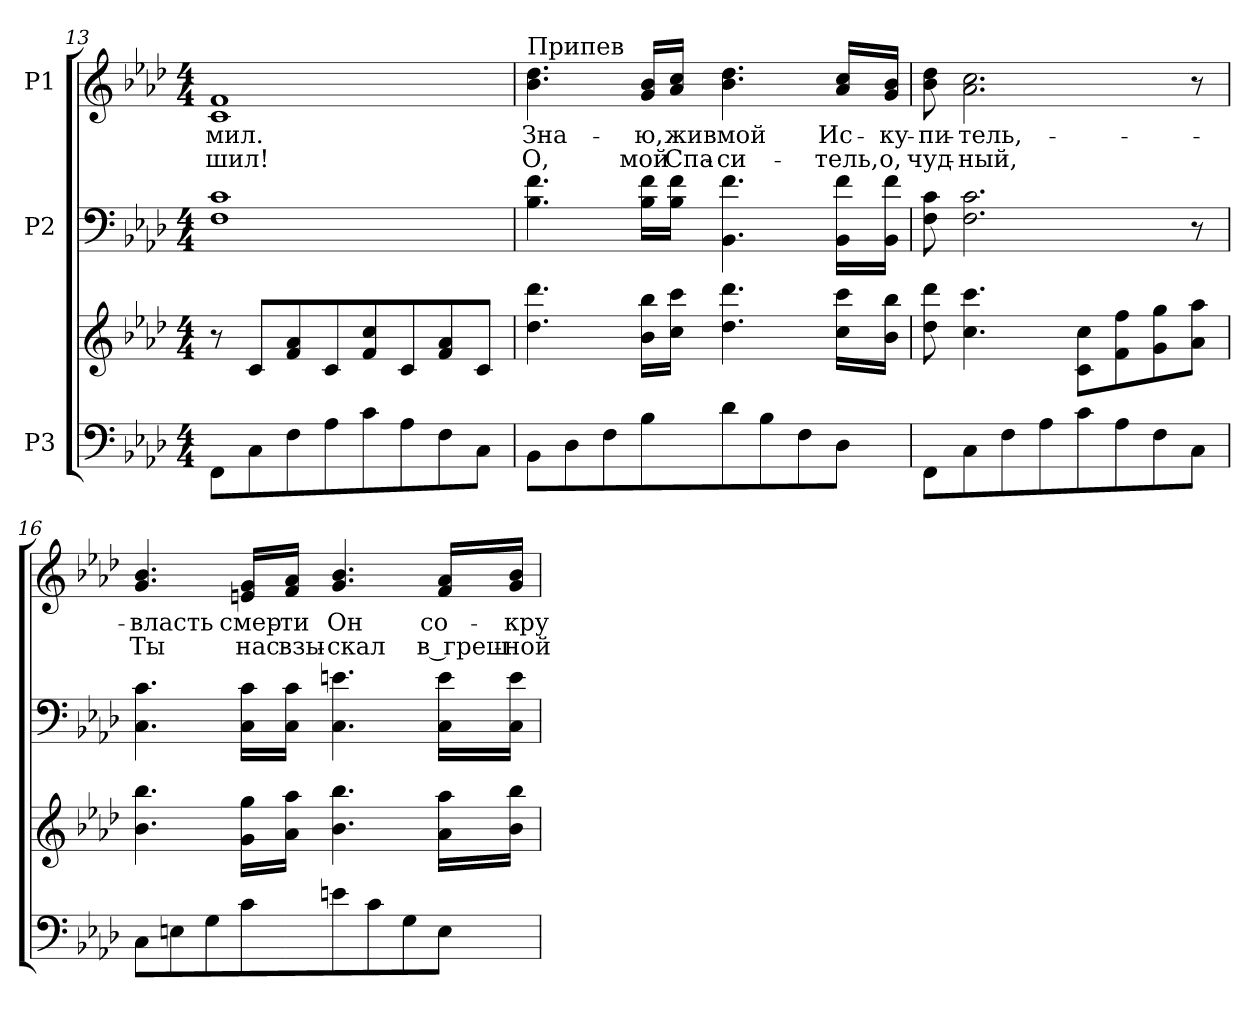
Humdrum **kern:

**kern	**kern	**kern	**kern	**text	**text
*part3	*part3	*part2	*part1	*part1	*part1
*staff4	*staff3	*staff2	*staff1	*staff1	*staff1
*I"P3	*	*I"P2	*I"P1	*	*
*clefF4	*clefG2	*clefF4	*clefG2	*	*
*k[b-e-a-d-]	*k[b-e-a-d-]	*k[b-e-a-d-]	*k[b-e-a-d-]	*	*
*f:	*f:	*f:	*f:	*	*
*M4/4	*M4/4	*M4/4	*M4/4	*	*
=13	=13	=13	=13	=13	=13
*	*	*^	*	*	*
!	!	!	!	!	!LO:LY:b:color=#000000	!LO:LY:b:color=#000000
8FFi\L	8r	1ci	1Fi	1ci 1fi	мил.	-шил!
8Ci\	8ci/L	.	.	.	.	.
8Fi\	8fi/ 8a-i	.	.	.	.	.
8A-i\	8ci/	.	.	.	.	.
8ci\	8fi/ 8cci	.	.	.	.	.
8A-i\	8ci/	.	.	.	.	.
8Fi\	8fi/ 8a-i	.	.	.	.	.
8Ci\J	8ci/J	.	.	.	.	.
*	*	*v	*v	*	*	*
!!LO:PB:g=z
=14	=14	=14	=14	=14	=14
!	!	!	!LO:TX:a:t=Припев	!	!
!	!	!	!	!LO:LY:b:color=#000000	!LO:LY:b:color=#000000
8BB-i\L	4.dd-i\ 4.ddd-i	4.B-i\ 4.fi	4.b-i\ 4.dd-i	Зна-	О,
8D-i\	.	.	.	.	.
8Fi\	.	.	.	.	.
!	!	!	!	!LO:LY:b:color=#000000	!LO:LY:b:color=#000000
8B-i\	16b-i\ 16bb-iLL	16B-i\ 16fi\LL	16gi/ 16b-i/LL	-ю,	мой
!	!	!	!	!LO:LY:b:color=#000000	!LO:LY:b:color=#000000
.	16cci\ 16ccciJJ	16B-i\ 16fi\JJ	16a-i/ 16cci/JJ	жив	Спа-
!	!	!	!	!LO:LY:b:color=#000000	!LO:LY:b:color=#000000
8d-i\	4.dd-i\ 4.ddd-i	4.BB-i\ 4.fi	4.b-i\ 4.dd-i	мой	-си-
8B-i\	.	.	.	.	.
8Fi\	.	.	.	.	.
!	!	!	!	!LO:LY:b:color=#000000	!LO:LY:b:color=#000000
8D-i\J	16cci\ 16ccciLL	16BB-i\ 16fi\LL	16a-i/ 16cci/LL	Ис-	-тель,
!	!	!	!	!LO:LY:b:color=#000000	!LO:LY:b:color=#000000
.	16b-i\ 16bb-iJJ	16BB-i\ 16fi\JJ	16gi/ 16b-i/JJ	-ку-	о,
=15	=15	=15	=15	=15	=15
*	*	*^	*	*	*
!	!	!	!	!	!LO:LY:b:color=#000000	!LO:LY:b:color=#000000
*	*	*	*	*^	*	*
8FFi\L	8dd-i\ 8ddd-i	8Fi\ 8ci	2..ryy	8b-i\ 8dd-i	2..ryy	-пи-	чуд-
!	!	!	!	!	!	!LO:LY:b:color=#000000	!LO:LY:b:color=#000000
8Ci\	4.cci\ 4.ccci	2.Fi\ 2.ci	.	2.a-i\ 2.cci	.	-тель,-	-ный,
8Fi\	.	.	.	.	.	.	.
8A-i\	.	.	.	.	.	.	.
8ci\	8ci\ 8cciL	.	.	.	.	.	.
8A-i\	8fi\ 8ffi	.	.	.	.	.	.
8Fi\	8gi\ 8ggi	.	.	.	.	.	.
8Ci\J	8a-i\ 8aa-iJ	8r	8ryy	8r	8ryy	.	.
*	*	*v	*v	*	*	*	*
*	*	*	*v	*v	*	*
!!LO:LB:g=z
=16	=16	=16	=16	=16	=16
*	*	*^	*^	*	*
!	!	!	!	!	!	!LO:LY:b:color=#000000	!LO:LY:b:color=#000000
*	*	*v	*v	*	*	*	*
*	*	*	*v	*v	*	*
8Ci\L	4.b-i\ 4.bb-i	4.Ci\ 4.ci	4.gi/ 4.b-i	-власть	Ты
8Eni\	.	.	.	.	.
8Gi\	.	.	.	.	.
!	!	!	!	!LO:LY:b:color=#000000	!LO:LY:b:color=#000000
8ci\	16gi\ 16ggiLL	16Ci\ 16ci\LL	16eni/ 16gi/LL	смер-	нас
!	!	!	!	!LO:LY:b:color=#000000	!LO:LY:b:color=#000000
.	16a-i\ 16aa-iJJ	16Ci\ 16ci\JJ	16fi/ 16a-i/JJ	-ти	взы-
!	!	!	!	!LO:LY:b:color=#000000	!LO:LY:b:color=#000000
8eni\	4.b-i\ 4.bb-i	4.Ci\ 4.eni	4.gi/ 4.b-i	Он	-скал
8ci\	.	.	.	.	.
8Gi\	.	.	.	.	.
!	!	!	!	!LO:LY:b:color=#000000	!LO:LY:b:color=#000000
8Ei\J	16a-i\ 16aa-iLL	16Ci\ 16ei\LL	16fi/ 16a-i/LL	со-	в греш-
!	!	!	!	!LO:LY:b:color=#000000	!LO:LY:b:color=#000000
.	16b-i\ 16bb-iJJ	16Ci\ 16ei\JJ	16gi/ 16b-i/JJ	-кру-	-ной
=	=	=	=	=	=
*-	*-	*-	*-	*-	*-
